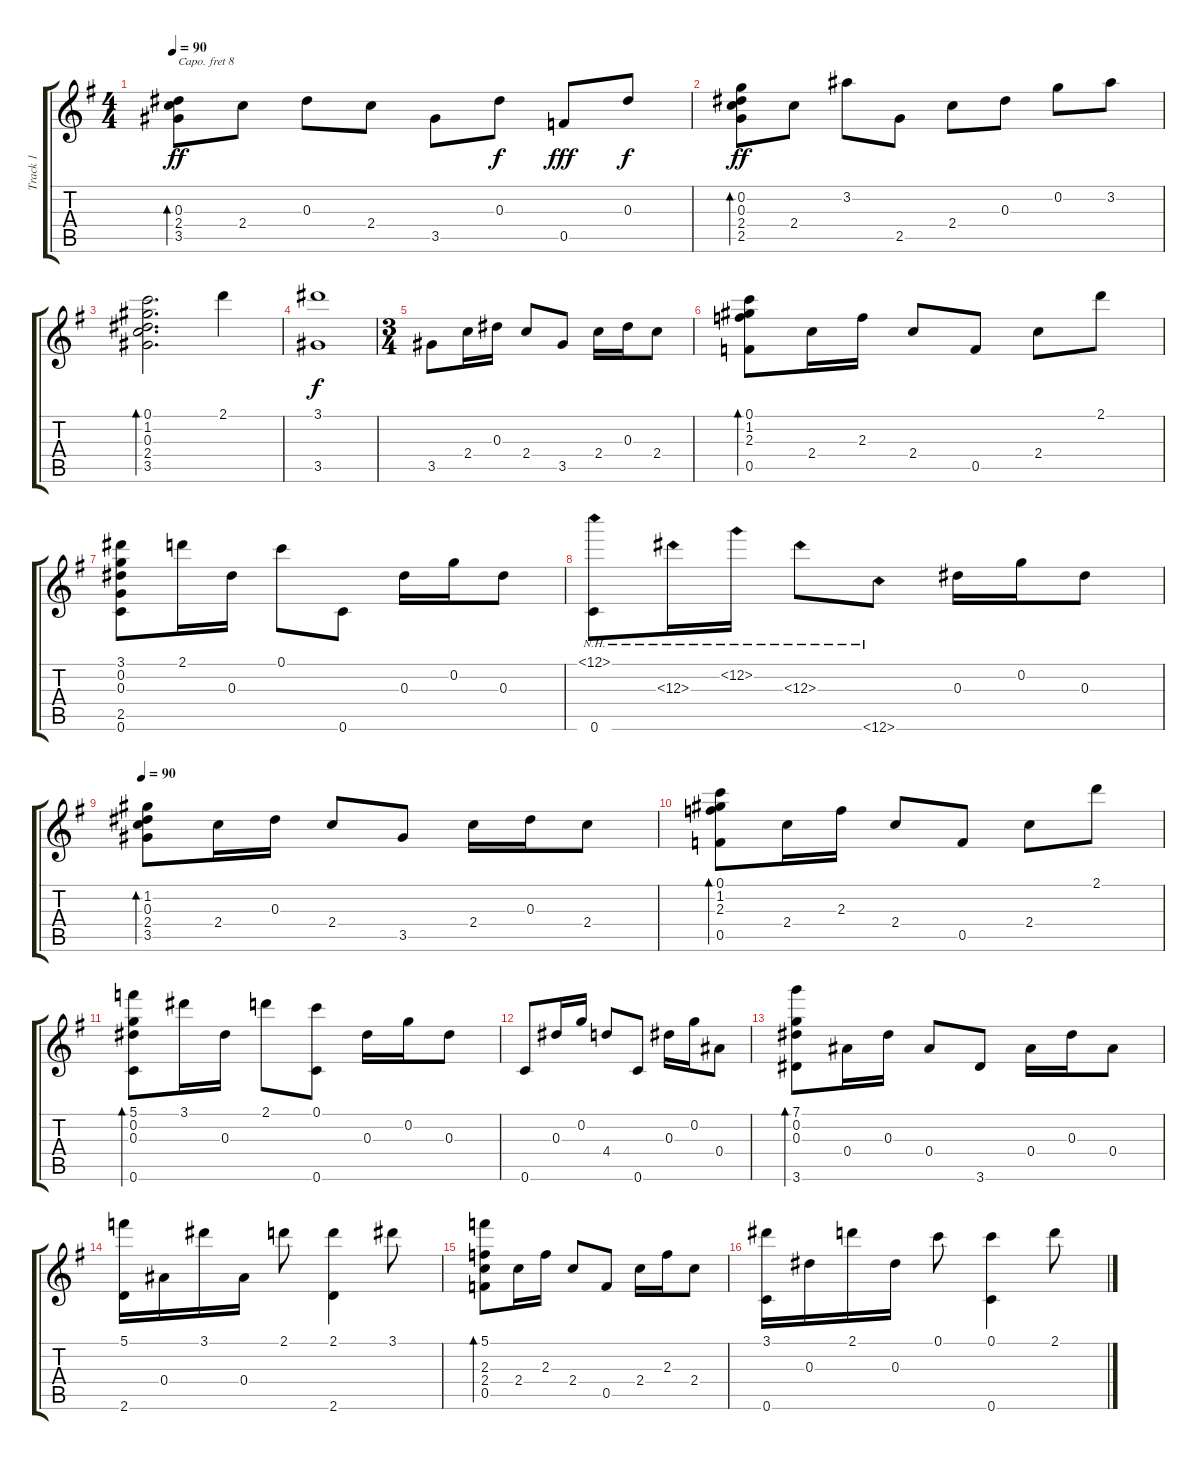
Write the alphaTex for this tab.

\track ("Track 1" "Track 1") {instrument acousticguitarnylon}
\staff {score tabs}
\capo 8
\tuning (E4 B3 G3 D3 A2 E2) {hide}
\ts (4 4)
\tempo 90
\clef g2
\ks g
(0.3 2.4 3.5).8{bd 60 dy ff} 2.4.8 0.3.8 2.4.8 3.5.8 0.3.8{dy f} 0.5.8{dy fff} 0.3.8{dy f} |
(0.2 0.3 2.4 2.5).8{bd 60 dy ff} 2.4.8 3.2.8 2.5.8 2.4.8 0.3.8 0.2.8 3.2.8 |
(0.1 1.2 0.3 2.4 3.5).2{d bd 60} 2.1.4 |
(3.1 3.5).1{dy f} |
\ts (3 4)
3.5.8 2.4.16 0.3.16 2.4.8 3.5.8 2.4.16 0.3.16 2.4.8 |
(0.1 1.2 2.3 0.5).8{bd 60} 2.4.16 2.3.16 2.4.8 0.5.8 2.4.8 2.1.8 |
(3.1 0.2 0.3 2.5 0.6).8 2.1.16 0.3.16 0.1.8 0.6.8 0.3.16 0.2.16 0.3.8 |
(12.1{nh} 0.6).8 12.3{nh}.16 12.2{nh}.16 12.3{nh}.8 12.6{nh}.8 0.3.16 0.2.16 0.3.8 |
\tempo 90
(1.2 0.3 2.4 3.5).8{bd 60} 2.4.16 0.3.16 2.4.8 3.5.8 2.4.16 0.3.16 2.4.8 |
(0.1 1.2 2.3 0.5).8{bd 60} 2.4.16 2.3.16 2.4.8 0.5.8 2.4.8 2.1.8 |
(5.1 0.2 0.3 0.6).8{bd 60} 3.1.16 0.3.16 2.1.8 (0.1 0.6).8 0.3.16 0.2.16 0.3.8 |
0.6.8 0.3.16 0.2.16 4.4.8 0.6.8 0.3.16 0.2.16 0.4.8 |
(7.1 0.2 0.3 3.6).8{bd 60} 0.4.16 0.3.16 0.4.8 3.6.8 0.4.16 0.3.16 0.4.8 |
(5.1 2.6).16 0.4.16 3.1.16 0.4.16 2.1.8 (2.1 2.6).4 3.1.8 |
(5.1 2.3 2.4 0.5).8{bd 60} 2.4.16 2.3.16 2.4.8 0.5.8 2.4.16 2.3.16 2.4.8 |
(3.1 0.6).16 0.3.16 2.1.16 0.3.16 0.1.8 (0.1 0.6).4 2.1.8
